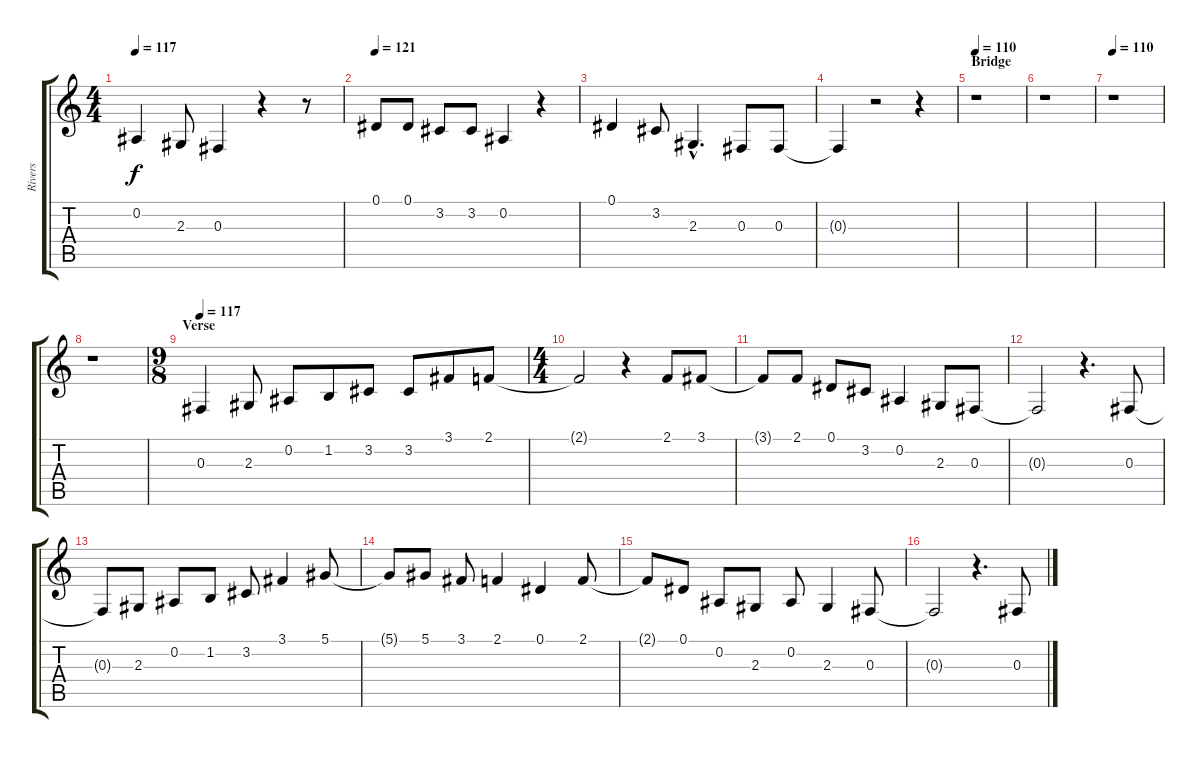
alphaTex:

\track ("Rivers" "Rivers") {instrument altosax}
\staff {score tabs}
\tuning (Eb4 Bb3 Gb3 Db3 Ab2 Eb2) {hide}
\ts (4 4)
\tempo 117
\clef g2
\ks c
0.2.4{dy f} 2.3.8 0.3.4 r.4 r.8 |
\tempo 121
0.1.8 0.1.8 3.2.8 3.2.8 0.2.4 r.4 |
0.1.4 3.2.8 2.3{hac}.4{d} 0.3.8 0.3.8 |
0.3{t}.4 r.2 r.4 |
\section ("" "Bridge")
\tempo 110
r.1 |
r.1 |
\tempo 110
r.1 |
r.1 |
\ts (9 8)
\section ("" "Verse")
\tempo 117
0.3.4 2.3.8 0.2.8 1.2.8 3.2.8 3.2.8 3.1.8 2.1.8 |
\ts (4 4)
2.1{t}.2 r.4 2.1.8 3.1.8 |
3.1{t}.8 2.1.8 0.1.8 3.2.8 0.2.4 2.3.8 0.3.8 |
0.3{t}.2 r.4{d} 0.3.8 |
0.3{t}.8 2.3.8 0.2.8 1.2.8 3.2.8 3.1.4 5.1.8 |
5.1{t}.8 5.1.8 3.1.8 2.1.4 0.1.4 2.1.8 |
2.1{t}.8 0.1.8 0.2.8 2.3.8 0.2.8 2.3.4 0.3.8 |
0.3{t}.2 r.4{d} 0.3.8
